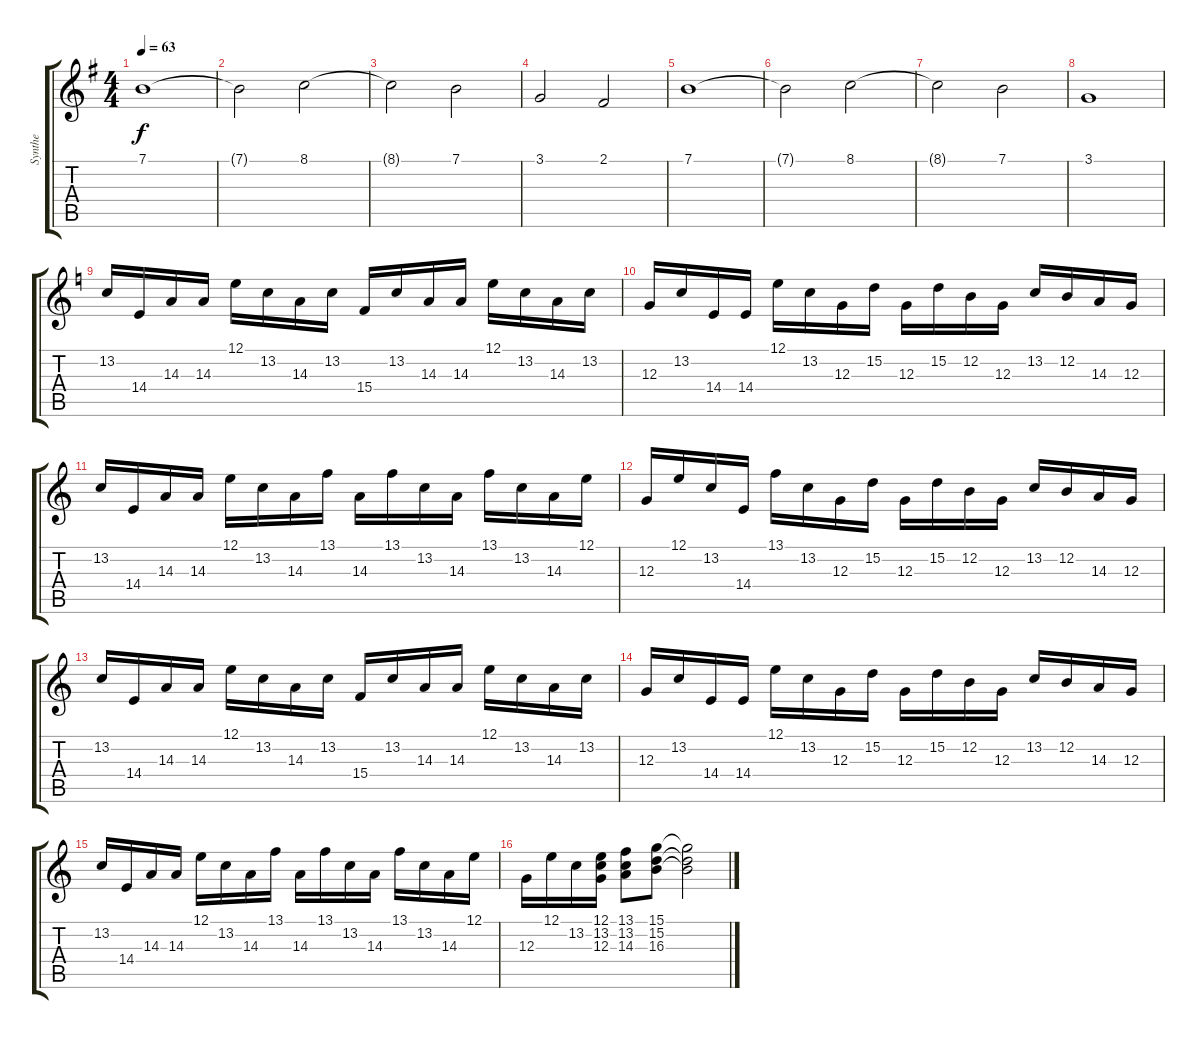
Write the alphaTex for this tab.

\track ("Synthe" "Synthe") {instrument choiraahs}
\staff {score tabs}
\tuning (E4 B3 G3 D3 A2 E2) {hide}
\ts (4 4)
\tempo 63
\clef g2
\ks g
7.1.1{dy f} |
7.1{t}.2 8.1.2 |
8.1{t}.2 7.1.2 |
3.1.2 2.1.2 |
7.1.1 |
7.1{t}.2 8.1.2 |
8.1{t}.2 7.1.2 |
3.1.1 |
\ks c
13.2.16{instrument orchestralharp} 14.4.16 14.3.16 14.3.16 12.1.16 13.2.16 14.3.16 13.2.16 15.4.16 13.2.16 14.3.16 14.3.16 12.1.16 13.2.16 14.3.16 13.2.16 |
12.3.16 13.2.16 14.4.16 14.4.16 12.1.16 13.2.16 12.3.16 15.2.16 12.3.16 15.2.16 12.2.16 12.3.16 13.2.16 12.2.16 14.3.16 12.3.16 |
13.2.16 14.4.16 14.3.16 14.3.16 12.1.16 13.2.16 14.3.16 13.1.16 14.3.16 13.1.16 13.2.16 14.3.16 13.1.16 13.2.16 14.3.16 12.1.16 |
12.3.16 12.1.16 13.2.16 14.4.16 13.1.16 13.2.16 12.3.16 15.2.16 12.3.16 15.2.16 12.2.16 12.3.16 13.2.16 12.2.16 14.3.16 12.3.16 |
13.2.16 14.4.16 14.3.16 14.3.16 12.1.16 13.2.16 14.3.16 13.2.16 15.4.16 13.2.16 14.3.16 14.3.16 12.1.16 13.2.16 14.3.16 13.2.16 |
12.3.16 13.2.16 14.4.16 14.4.16 12.1.16 13.2.16 12.3.16 15.2.16 12.3.16 15.2.16 12.2.16 12.3.16 13.2.16 12.2.16 14.3.16 12.3.16 |
13.2.16 14.4.16 14.3.16 14.3.16 12.1.16 13.2.16 14.3.16 13.1.16 14.3.16 13.1.16 13.2.16 14.3.16 13.1.16 13.2.16 14.3.16 12.1.16 |
12.3.16 12.1.16 13.2.16 (12.1 13.2 12.3).16 (13.1 13.2 14.3).8 (15.1 15.2 16.3).8 (15.1{t} 15.2{t} 16.3{t}).2
